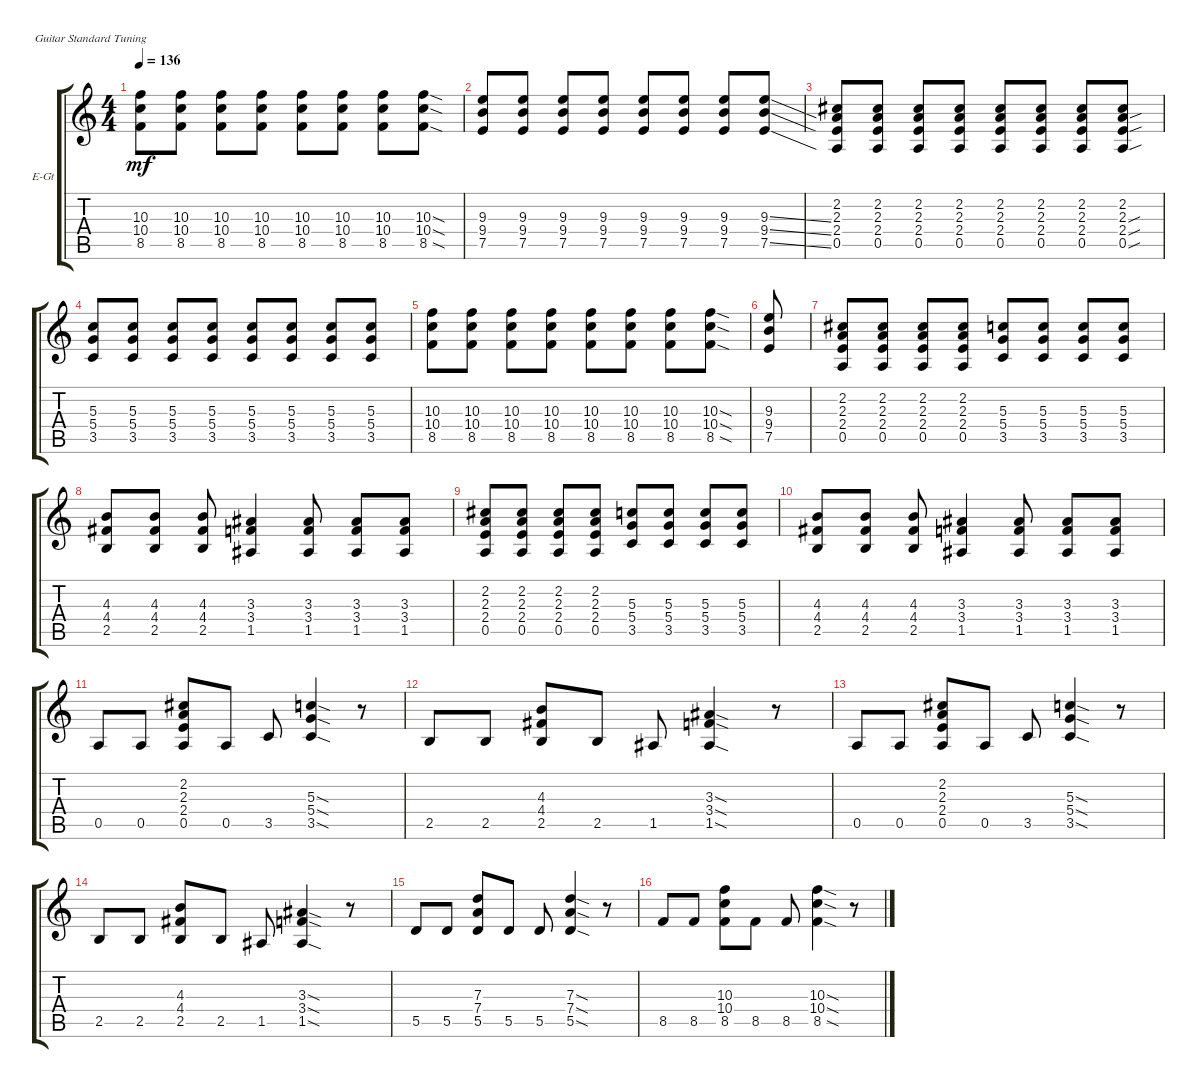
\defaultSystemsLayout 4
\bracketExtendMode groupsimilarinstruments
\firstSystemTrackNameOrientation horizontal
\otherSystemsTrackNameOrientation horizontal
\track ("Аня" "E-Gt") {instrument distortionguitar}
\staff {score tabs}
\tuning (E4 B3 G3 D3 A2 E2)
\ts (4 4)
\tempo 136
\clef g2
\ks c
(8.5 10.4 10.3).8{dy mf} (8.5 10.4 10.3).8 (8.5 10.4 10.3).8 (8.5 10.4 10.3).8 (8.5 10.4 10.3).8 (8.5 10.4 10.3).8 (8.5 10.4 10.3).8 (8.5{sod} 10.4{sod} 10.3{sod}).8 |
(7.5 9.4 9.3).8 (7.5 9.4 9.3).8 (7.5 9.4 9.3).8 (7.5 9.4 9.3).8 (7.5 9.4 9.3).8 (7.5 9.4 9.3).8 (7.5 9.4 9.3).8 (7.5{ss} 9.4{ss} 9.3{ss}).8 |
(0.5 2.4 2.3 2.2).8 (0.5 2.4 2.3 2.2).8 (0.5 2.4 2.3 2.2).8 (0.5 2.4 2.3 2.2).8 (0.5 2.4 2.3 2.2).8 (0.5 2.4 2.3 2.2).8 (0.5 2.4 2.3 2.2).8 (0.5{sou} 2.4{sou} 2.3{sou} 2.2).8 |
(3.5 5.4 5.3).8 (3.5 5.4 5.3).8 (3.5 5.4 5.3).8 (3.5 5.4 5.3).8 (3.5 5.4 5.3).8 (3.5 5.4 5.3).8 (3.5 5.4 5.3).8 (3.5 5.4 5.3).8 |
(8.5 10.4 10.3).8 (8.5 10.4 10.3).8 (8.5 10.4 10.3).8 (8.5 10.4 10.3).8 (8.5 10.4 10.3).8 (8.5 10.4 10.3).8 (8.5 10.4 10.3).8 (8.5{sod} 10.4{sod} 10.3{sod}).8 |
(7.5 9.4 9.3).8 |
(0.5 2.4 2.3 2.2).8 (0.5 2.4 2.3 2.2).8 (0.5 2.4 2.3 2.2).8 (0.5 2.4 2.3 2.2).8 (3.5 5.4 5.3).8 (3.5 5.4 5.3).8 (3.5 5.4 5.3).8 (3.5 5.4 5.3).8 |
(2.5 4.4 4.3).8 (2.5 4.4 4.3).8 (2.5 4.4 4.3).8 (1.5 3.4 3.3).4 (1.5 3.4 3.3).8 (1.5 3.4 3.3).8 (1.5 3.4 3.3).8 |
(0.5 2.4 2.3 2.2).8 (0.5 2.4 2.3 2.2).8 (0.5 2.4 2.3 2.2).8 (0.5 2.4 2.3 2.2).8 (3.5 5.4 5.3).8 (3.5 5.4 5.3).8 (3.5 5.4 5.3).8 (3.5 5.4 5.3).8 |
(2.5 4.4 4.3).8 (2.5 4.4 4.3).8 (2.5 4.4 4.3).8 (1.5 3.4 3.3).4 (1.5 3.4 3.3).8 (1.5 3.4 3.3).8 (1.5 3.4 3.3).8 |
0.5.8 0.5.8 (0.5 2.4 2.3 2.2).8 0.5.8 3.5.8 (3.5{sod} 5.4{sod} 5.3{sod}).4 r.8 |
2.5.8 2.5.8 (2.5 4.4 4.3).8 2.5.8 1.5.8 (1.5{sod} 3.4{sod} 3.3{sod}).4 r.8 |
0.5.8 0.5.8 (0.5 2.4 2.3 2.2).8 0.5.8 3.5.8 (3.5{sod} 5.4{sod} 5.3{sod}).4 r.8 |
2.5.8 2.5.8 (2.5 4.4 4.3).8 2.5.8 1.5.8 (1.5{sod} 3.4{sod} 3.3{sod}).4 r.8 |
5.5.8 5.5.8 (5.5 7.4 7.3).8 5.5.8 5.5.8 (5.5{sod} 7.4{sod} 7.3{sod}).4 r.8 |
8.5.8 8.5.8 (8.5 10.4 10.3).8 8.5.8 8.5.8 (8.5{sod} 10.4{sod} 10.3{sod}).4 r.8
